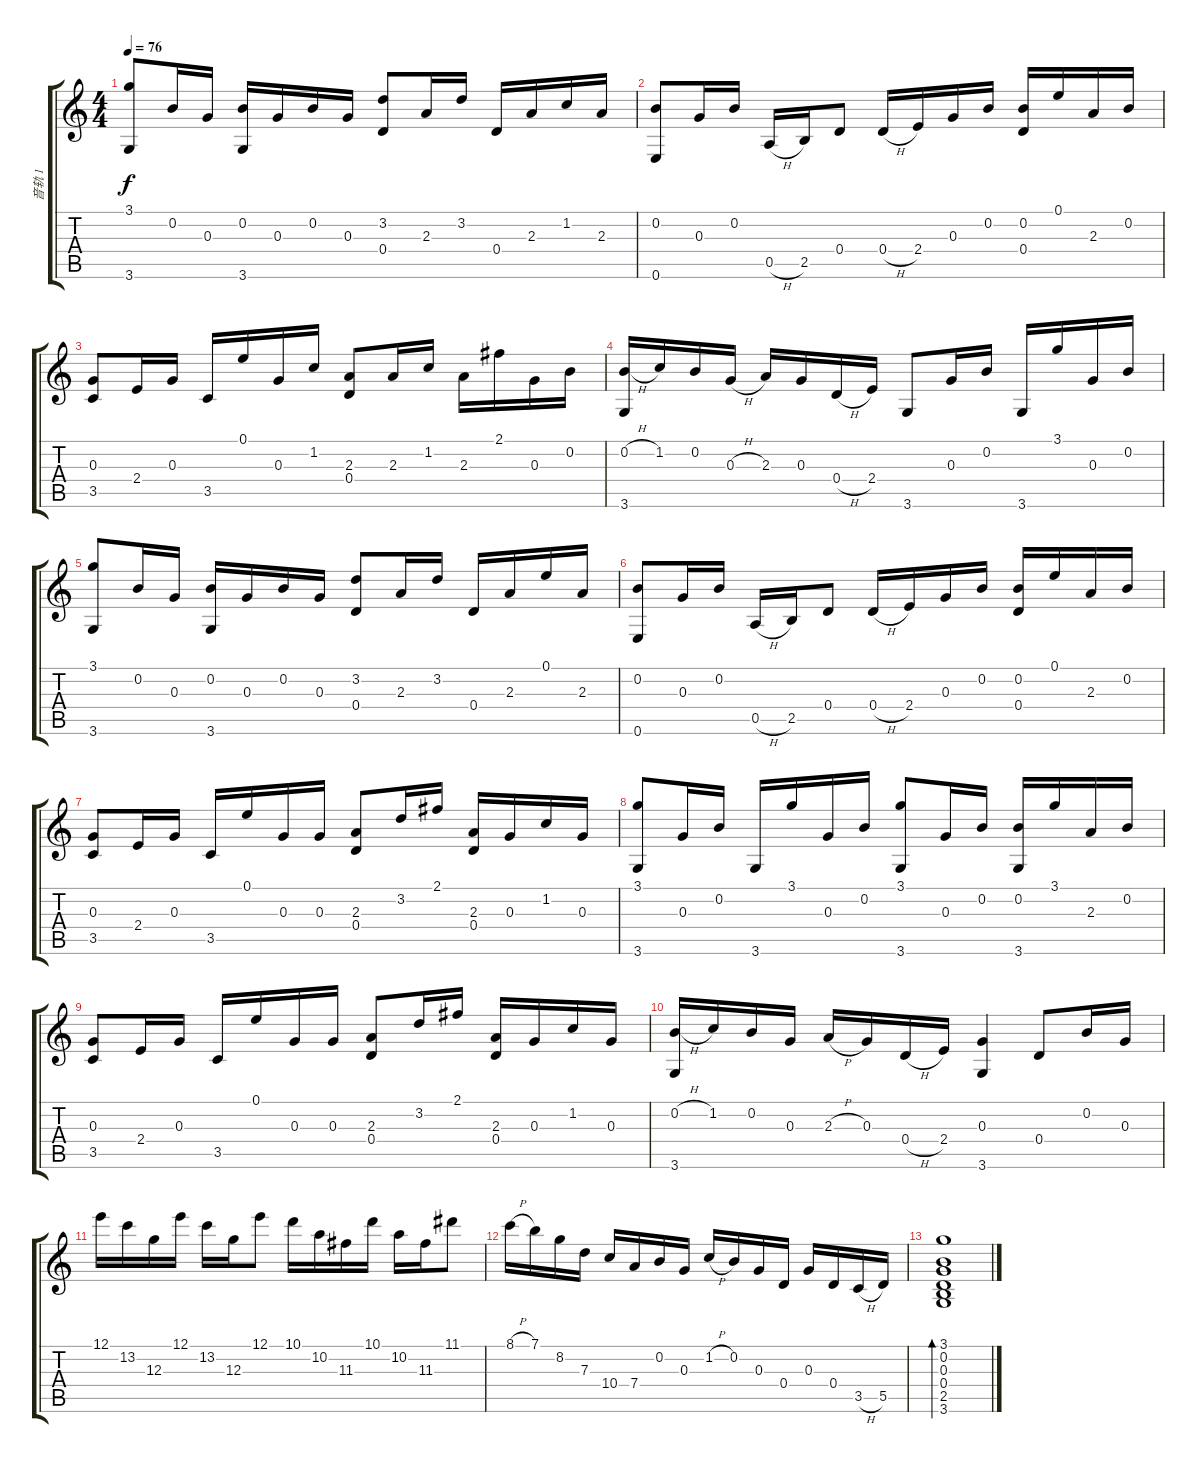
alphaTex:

\track ("音轨 1" "音轨 1") {instrument acousticguitarnylon}
\staff {score tabs}
\tuning (E4 B3 G3 D3 A2 E2) {hide}
\ts (4 4)
\tempo 76
\clef g2
\ks c
(3.1 3.6).8{dy f} 0.2.16 0.3.16 (0.2 3.6).16 0.3.16 0.2.16 0.3.16 (3.2 0.4).8 2.3.16 3.2.16 0.4.16 2.3.16 1.2.16 2.3.16 |
(0.2 0.6).8 0.3.16 0.2.16 0.5{h}.16 2.5.16 0.4.8 0.4{h}.16 2.4.16 0.3.16 0.2.16 (0.2 0.4).16 0.1.16 2.3.16 0.2.16 |
(0.3 3.5).8 2.4.16 0.3.16 3.5.16 0.1.16 0.3.16 1.2.16 (2.3 0.4).8 2.3.16 1.2.16 2.3.16 2.1.16 0.3.16 0.2.16 |
(0.2{h} 3.6).16 1.2.16 0.2.16 0.3{h}.16 2.3.16 0.3.16 0.4{h}.16 2.4.16 3.6.8 0.3.16 0.2.16 3.6.16 3.1.16 0.3.16 0.2.16 |
(3.1 3.6).8 0.2.16 0.3.16 (0.2 3.6).16 0.3.16 0.2.16 0.3.16 (3.2 0.4).8 2.3.16 3.2.16 0.4.16 2.3.16 0.1.16 2.3.16 |
(0.2 0.6).8 0.3.16 0.2.16 0.5{h}.16 2.5.16 0.4.8 0.4{h}.16 2.4.16 0.3.16 0.2.16 (0.2 0.4).16 0.1.16 2.3.16 0.2.16 |
(0.3 3.5).8 2.4.16 0.3.16 3.5.16 0.1.16 0.3.16 0.3.16 (2.3 0.4).8 3.2.16 2.1.16 (2.3 0.4).16 0.3.16 1.2.16 0.3.16 |
(3.1 3.6).8 0.3.16 0.2.16 3.6.16 3.1.16 0.3.16 0.2.16 (3.1 3.6).8 0.3.16 0.2.16 (0.2 3.6).16 3.1.16 2.3.16 0.2.16 |
(0.3 3.5).8 2.4.16 0.3.16 3.5.16 0.1.16 0.3.16 0.3.16 (2.3 0.4).8 3.2.16 2.1.16 (2.3 0.4).16 0.3.16 1.2.16 0.3.16 |
(0.2{h} 3.6).16 1.2.16 0.2.16 0.3.16 2.3{h}.16 0.3.16 0.4{h}.16 2.4.16 (0.3 3.6).4 0.4.8 0.2.16 0.3.16 |
12.1.16 13.2.16 12.3.16 12.1.16 13.2.16 12.3.16 12.1.8 10.1.16 10.2.16 11.3.16 10.1.16 10.2.16 11.3.16 11.1.8 |
8.1{h}.16 7.1.16 8.2.16 7.3.16 10.4.16 7.4.16 0.2.16 0.3.16 1.2{h}.16 0.2.16 0.3.16 0.4.16 0.3.16 0.4.16 3.5{h}.16 5.5.16 |
(3.1 0.2 0.3 0.4 2.5 3.6).1{bd 480}
